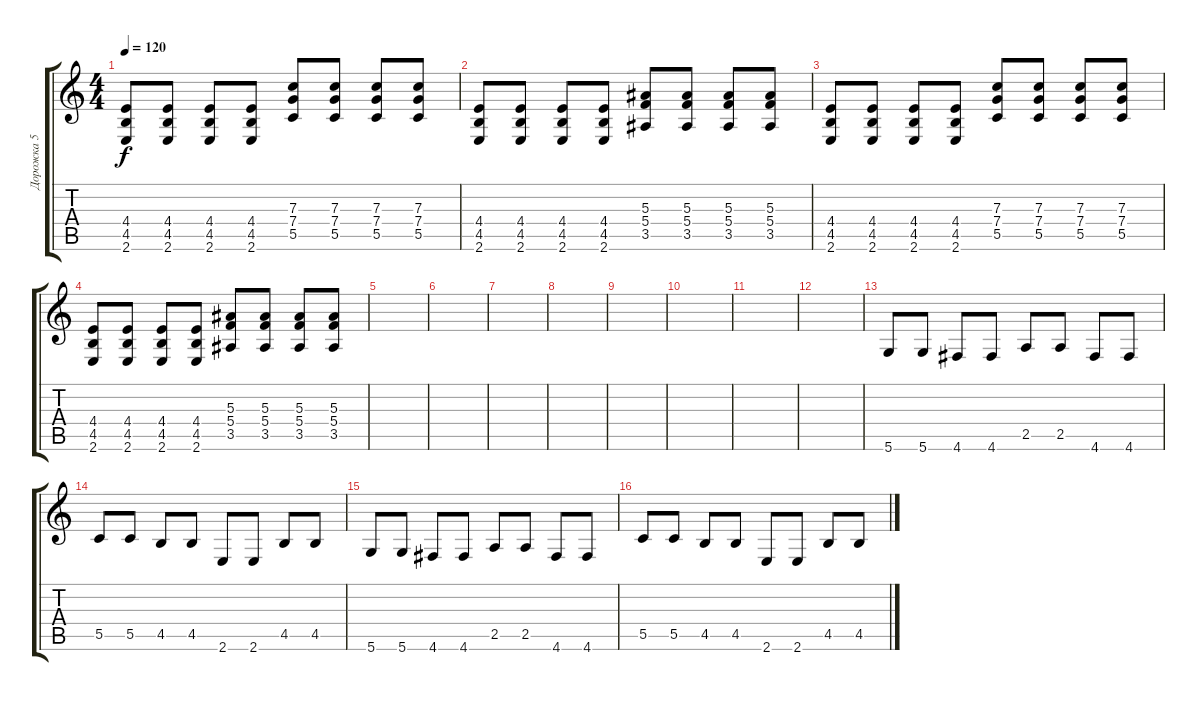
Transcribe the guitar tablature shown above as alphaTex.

\track ("Дорожка 5" "Дорожка 5") {instrument distortionguitar}
\staff {score tabs}
\tuning (D4 A3 F3 C3 G2 D2) {hide}
\ts (4 4)
\tempo 120
\clef g2
\ks c
(4.4 4.5 2.6).8{dy f} (4.4 4.5 2.6).8 (4.4 4.5 2.6).8 (4.4 4.5 2.6).8 (7.3 7.4 5.5).8 (7.3 7.4 5.5).8 (7.3 7.4 5.5).8 (7.3 7.4 5.5).8 |
(4.4 4.5 2.6).8 (4.4 4.5 2.6).8 (4.4 4.5 2.6).8 (4.4 4.5 2.6).8 (5.3 5.4 3.5).8 (5.3 5.4 3.5).8 (5.3 5.4 3.5).8 (5.3 5.4 3.5).8 |
(4.4 4.5 2.6).8 (4.4 4.5 2.6).8 (4.4 4.5 2.6).8 (4.4 4.5 2.6).8 (7.3 7.4 5.5).8 (7.3 7.4 5.5).8 (7.3 7.4 5.5).8 (7.3 7.4 5.5).8 |
(4.4 4.5 2.6).8 (4.4 4.5 2.6).8 (4.4 4.5 2.6).8 (4.4 4.5 2.6).8 (5.3 5.4 3.5).8 (5.3 5.4 3.5).8 (5.3 5.4 3.5).8 (5.3 5.4 3.5).8 |
|
|
|
|
|
|
|
|
5.6.8 5.6.8 4.6.8 4.6.8 2.5.8 2.5.8 4.6.8 4.6.8 |
5.5.8 5.5.8 4.5.8 4.5.8 2.6.8 2.6.8 4.5.8 4.5.8 |
5.6.8 5.6.8 4.6.8 4.6.8 2.5.8 2.5.8 4.6.8 4.6.8 |
5.5.8 5.5.8 4.5.8 4.5.8 2.6.8 2.6.8 4.5.8 4.5.8
